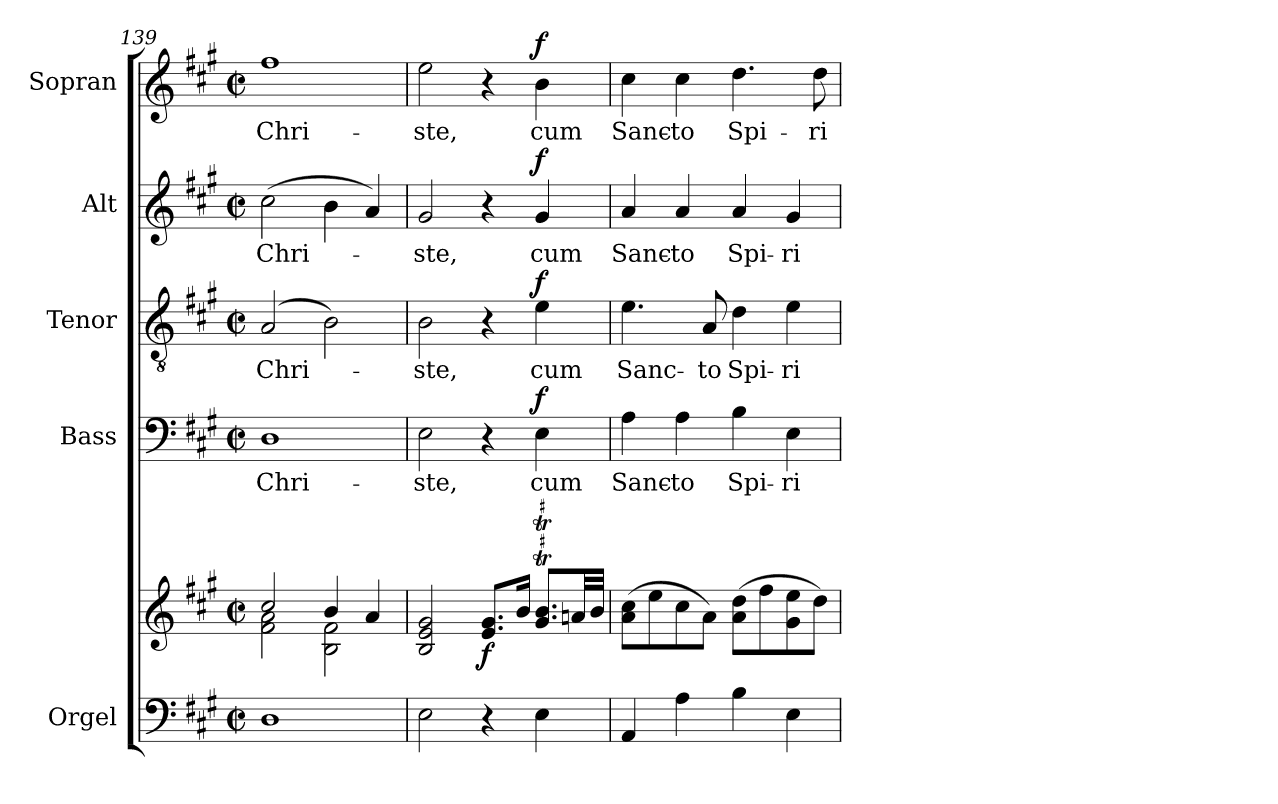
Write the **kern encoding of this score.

**kern	**kern	**dynam	**kern	**text	**dynam	**kern	**text	**dynam	**kern	**text	**dynam	**kern	**text	**dynam
*part5	*part5	*part5	*part4	*part4	*part4	*part3	*part3	*part3	*part2	*part2	*part2	*part1	*part1	*part1
*staff6	*staff5	*staff5/6	*staff4	*staff4	*staff4	*staff3	*staff3	*staff3	*staff2	*staff2	*staff2	*staff1	*staff1	*staff1
*I"Orgel	*	*	*I"Bass	*	*	*I"Tenor	*	*	*I"Alt	*	*	*I"Sopran	*	*
*I'Org.	*	*	*I'B.	*	*	*I'T.	*	*	*I'A.	*	*	*I'S.	*	*
*clefF4	*clefG2	*	*clefF4	*	*	*clefGv2	*	*	*clefG2	*	*	*clefG2	*	*
*k[f#c#g#]	*k[f#c#g#]	*	*k[f#c#g#]	*	*	*k[f#c#g#]	*	*	*k[f#c#g#]	*	*	*k[f#c#g#]	*	*
*A:	*A:	*	*A:	*	*	*A:	*	*	*A:	*	*	*A:	*	*
*M2/2	*M2/2	*	*M2/2	*	*	*M2/2	*	*	*M2/2	*	*	*M2/2	*	*
*met(c|)	*met(c|)	*	*met(c|)	*	*	*met(c|)	*	*	*met(c|)	*	*	*met(c|)	*	*
=139	=139	=139	=139	=139	=139	=139	=139	=139	=139	=139	=139	=139	=139	=139
*	*^	*	*	*	*	*	*	*	*	*	*	*	*	*
!	!	!	!	!	!LO:LY:b	!	!	!LO:LY:b	!	!	!LO:LY:b	!	!	!LO:LY:b	!
1D	2cc#/	2f#\ 2a\	.	1D	Chri-	.	(2A/	Chri-	.	(>2cc#\	Chri-	.	1ff#	Chri-	.
.	4b/	2B\ 2f#\	.	.	.	.	2B\)	.	.	4b\	.	.	.	.	.
.	4a/	.	.	.	.	.	.	.	.	4a/)	.	.	.	.	.
*	*v	*v	*	*	*	*	*	*	*	*	*	*	*	*	*
=140	=140	=140	=140	=140	=140	=140	=140	=140	=140	=140	=140	=140	=140	=140
!	!	!	!	!LO:LY:b	!	!	!LO:LY:b	!	!	!LO:LY:b	!	!	!LO:LY:b	!
2E\	2B/ 2e/ 2g#/	.	2E\	-ste,	.	2B\	-ste,	.	2g#/	-ste,	.	2ee\	-ste,	.
!	!	!LO:DY:b	!	!	!	!	!	!	!	!	!	!	!	!
4r	8.e/ 8.g#/L	f	4r	.	.	4r	.	.	4r	.	.	4r	.	.
.	16b/Jk	.	.	.	.	.	.	.	.	.	.	.	.	.
!	!	!	!	!LO:LY:b	!LO:DY:a	!	!LO:LY:b	!LO:DY:a	!	!LO:LY:b	!LO:DY:a	!	!LO:LY:b	!LO:DY:a
4E\	8.g#/T 8.b/TL	.	4E\	cum	f	4e\	cum	f	4g#/	cum	f	4b\	cum	f
.	32a/LL	.	.	.	.	.	.	.	.	.	.	.	.	.
.	32b/JJJ	.	.	.	.	.	.	.	.	.	.	.	.	.
=141	=141	=141	=141	=141	=141	=141	=141	=141	=141	=141	=141	=141	=141	=141
!	!	!	!	!LO:LY:b	!	!	!LO:LY:b	!	!	!LO:LY:b	!	!	!LO:LY:b	!
4AA/	(>8a\ 8cc#\L	.	4A\	Sanc-	.	4.e\	Sanc-	.	4a/	Sanc-	.	4cc#\	Sanc-	.
.	8ee\	.	.	.	.	.	.	.	.	.	.	.	.	.
!	!	!	!	!LO:LY:b	!	!	!	!	!	!LO:LY:b	!	!	!LO:LY:b	!
4A\	8cc#\	.	4A\	-to	.	.	.	.	4a/	-to	.	4cc#\	-to	.
!	!	!	!	!	!	!	!LO:LY:b	!	!	!	!	!	!	!
.	8a\J)	.	.	.	.	8A/	-to	.	.	.	.	.	.	.
!	!	!	!	!LO:LY:b	!	!	!LO:LY:b	!	!	!LO:LY:b	!	!	!LO:LY:b	!
4B\	(>8a\ 8dd\L	.	4B\	Spi-	.	4d\	Spi-	.	4a/	Spi-	.	4.dd\	Spi-	.
.	8ff#\	.	.	.	.	.	.	.	.	.	.	.	.	.
!	!	!	!	!LO:LY:b	!	!	!LO:LY:b	!	!	!LO:LY:b	!	!	!	!
4E\	8g#\ 8ee\	.	4E\	-ri-	.	4e\	-ri-	.	4g#/	-ri-	.	.	.	.
!	!	!	!	!	!	!	!	!	!	!	!	!	!LO:LY:b	!
.	8dd\J)	.	.	.	.	.	.	.	.	.	.	8dd\	-ri-	.
=	=	=	=	=	=	=	=	=	=	=	=	=	=	=
*-	*-	*-	*-	*-	*-	*-	*-	*-	*-	*-	*-	*-	*-	*-
